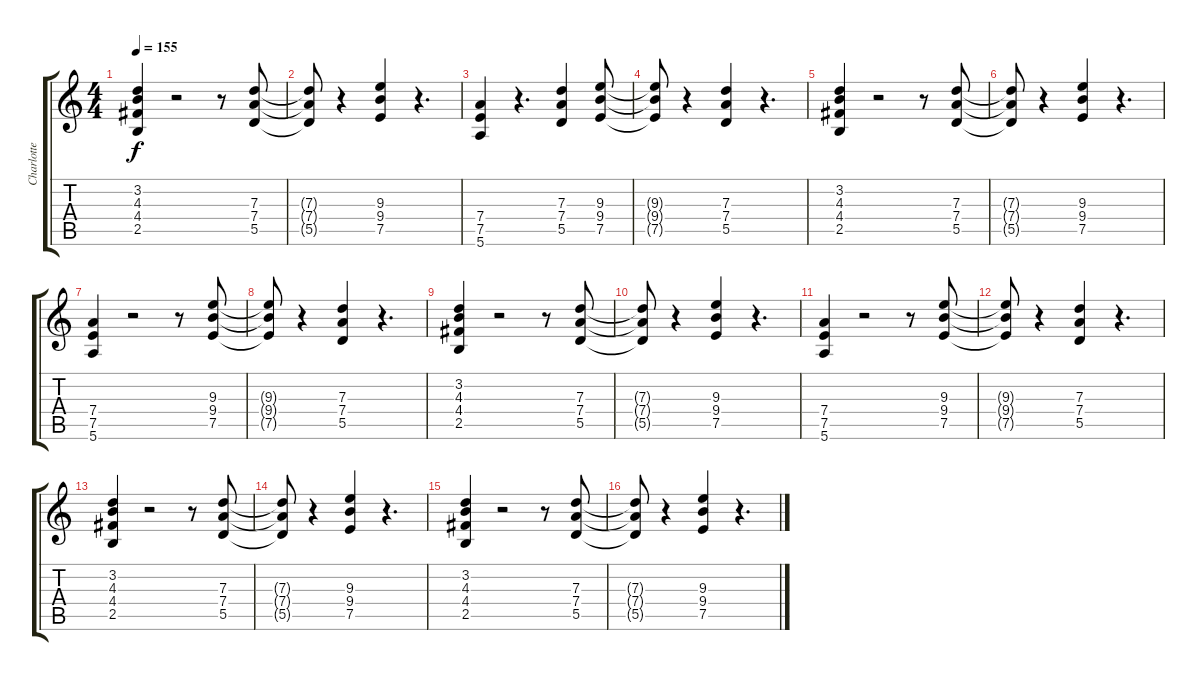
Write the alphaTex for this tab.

\track ("Charlotte Hatherley" "Charlotte ") {instrument overdrivenguitar}
\staff {score tabs}
\tuning (E4 B3 G3 D3 A2 E2) {hide}
\ts (4 4)
\tempo 155
\clef g2
\ks c
(3.2 4.3 4.4 2.5).4{dy f} r.2 r.8 (7.3 7.4 5.5).8 |
(7.3{t} 7.4{t} 5.5{t}).8 r.4 (9.3 9.4 7.5).4 r.4{d} |
(7.4 7.5 5.6).4 r.4{d} (7.3 7.4 5.5).4 (9.3 9.4 7.5).8 |
(9.3{t} 9.4{t} 7.5{t}).8 r.4 (7.3 7.4 5.5).4 r.4{d} |
(3.2 4.3 4.4 2.5).4 r.2 r.8 (7.3 7.4 5.5).8 |
(7.3{t} 7.4{t} 5.5{t}).8 r.4 (9.3 9.4 7.5).4 r.4{d} |
(7.4 7.5 5.6).4 r.2 r.8 (9.3 9.4 7.5).8 |
(9.3{t} 9.4{t} 7.5{t}).8 r.4 (7.3 7.4 5.5).4 r.4{d} |
(3.2 4.3 4.4 2.5).4 r.2 r.8 (7.3 7.4 5.5).8 |
(7.3{t} 7.4{t} 5.5{t}).8 r.4 (9.3 9.4 7.5).4 r.4{d} |
(7.4 7.5 5.6).4 r.2 r.8 (9.3 9.4 7.5).8 |
(9.3{t} 9.4{t} 7.5{t}).8 r.4 (7.3 7.4 5.5).4 r.4{d} |
(3.2 4.3 4.4 2.5).4 r.2 r.8 (7.3 7.4 5.5).8 |
(7.3{t} 7.4{t} 5.5{t}).8 r.4 (9.3 9.4 7.5).4 r.4{d} |
(3.2 4.3 4.4 2.5).4 r.2 r.8 (7.3 7.4 5.5).8 |
(7.3{t} 7.4{t} 5.5{t}).8 r.4 (9.3 9.4 7.5).4 r.4{d}
